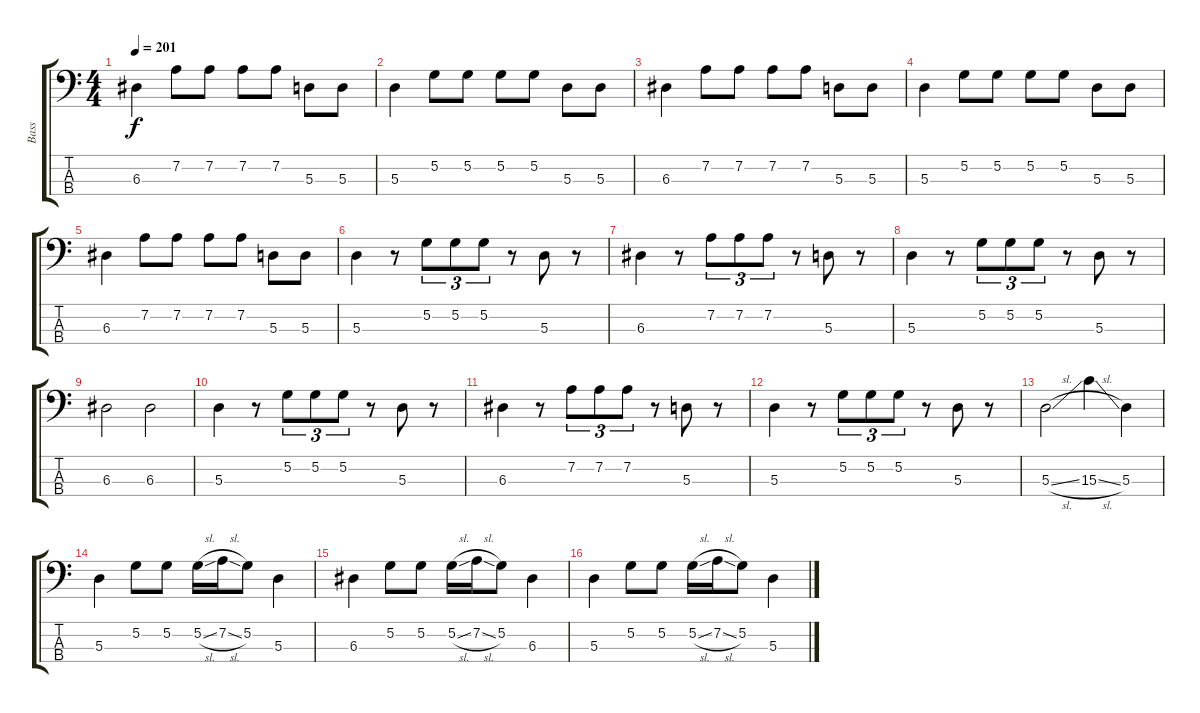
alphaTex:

\track ("Bass" "Bass") {instrument electricbasspick}
\staff {score tabs}
\tuning (G2 D2 A1 E1) {hide}
\ts (4 4)
\tempo 201
\clef f4
\ks c
6.3.4{dy f} 7.2.8 7.2.8 7.2.8 7.2.8 5.3.8 5.3.8 |
5.3.4 5.2.8 5.2.8 5.2.8 5.2.8 5.3.8 5.3.8 |
6.3.4 7.2.8 7.2.8 7.2.8 7.2.8 5.3.8 5.3.8 |
5.3.4 5.2.8 5.2.8 5.2.8 5.2.8 5.3.8 5.3.8 |
6.3.4 7.2.8 7.2.8 7.2.8 7.2.8 5.3.8 5.3.8 |
5.3.4 r.8 5.2.8{tu (3 2)} 5.2.8{tu (3 2)} 5.2.8{tu (3 2)} r.8 5.3.8 r.8 |
6.3.4 r.8 7.2.8{tu (3 2)} 7.2.8{tu (3 2)} 7.2.8{tu (3 2)} r.8 5.3.8 r.8 |
5.3.4 r.8 5.2.8{tu (3 2)} 5.2.8{tu (3 2)} 5.2.8{tu (3 2)} r.8 5.3.8 r.8 |
6.3.2 6.3.2 |
5.3.4 r.8 5.2.8{tu (3 2)} 5.2.8{tu (3 2)} 5.2.8{tu (3 2)} r.8 5.3.8 r.8 |
6.3.4 r.8 7.2.8{tu (3 2)} 7.2.8{tu (3 2)} 7.2.8{tu (3 2)} r.8 5.3.8 r.8 |
5.3.4 r.8 5.2.8{tu (3 2)} 5.2.8{tu (3 2)} 5.2.8{tu (3 2)} r.8 5.3.8 r.8 |
5.3{sl}.2 15.3{sl}.4 5.3.4 |
5.3.4 5.2.8 5.2.8 5.2{sl}.16 7.2{sl}.16 5.2.8 5.3.4 |
6.3.4 5.2.8 5.2.8 5.2{sl}.16 7.2{sl}.16 5.2.8 6.3.4 |
5.3.4 5.2.8 5.2.8 5.2{sl}.16 7.2{sl}.16 5.2.8 5.3.4
